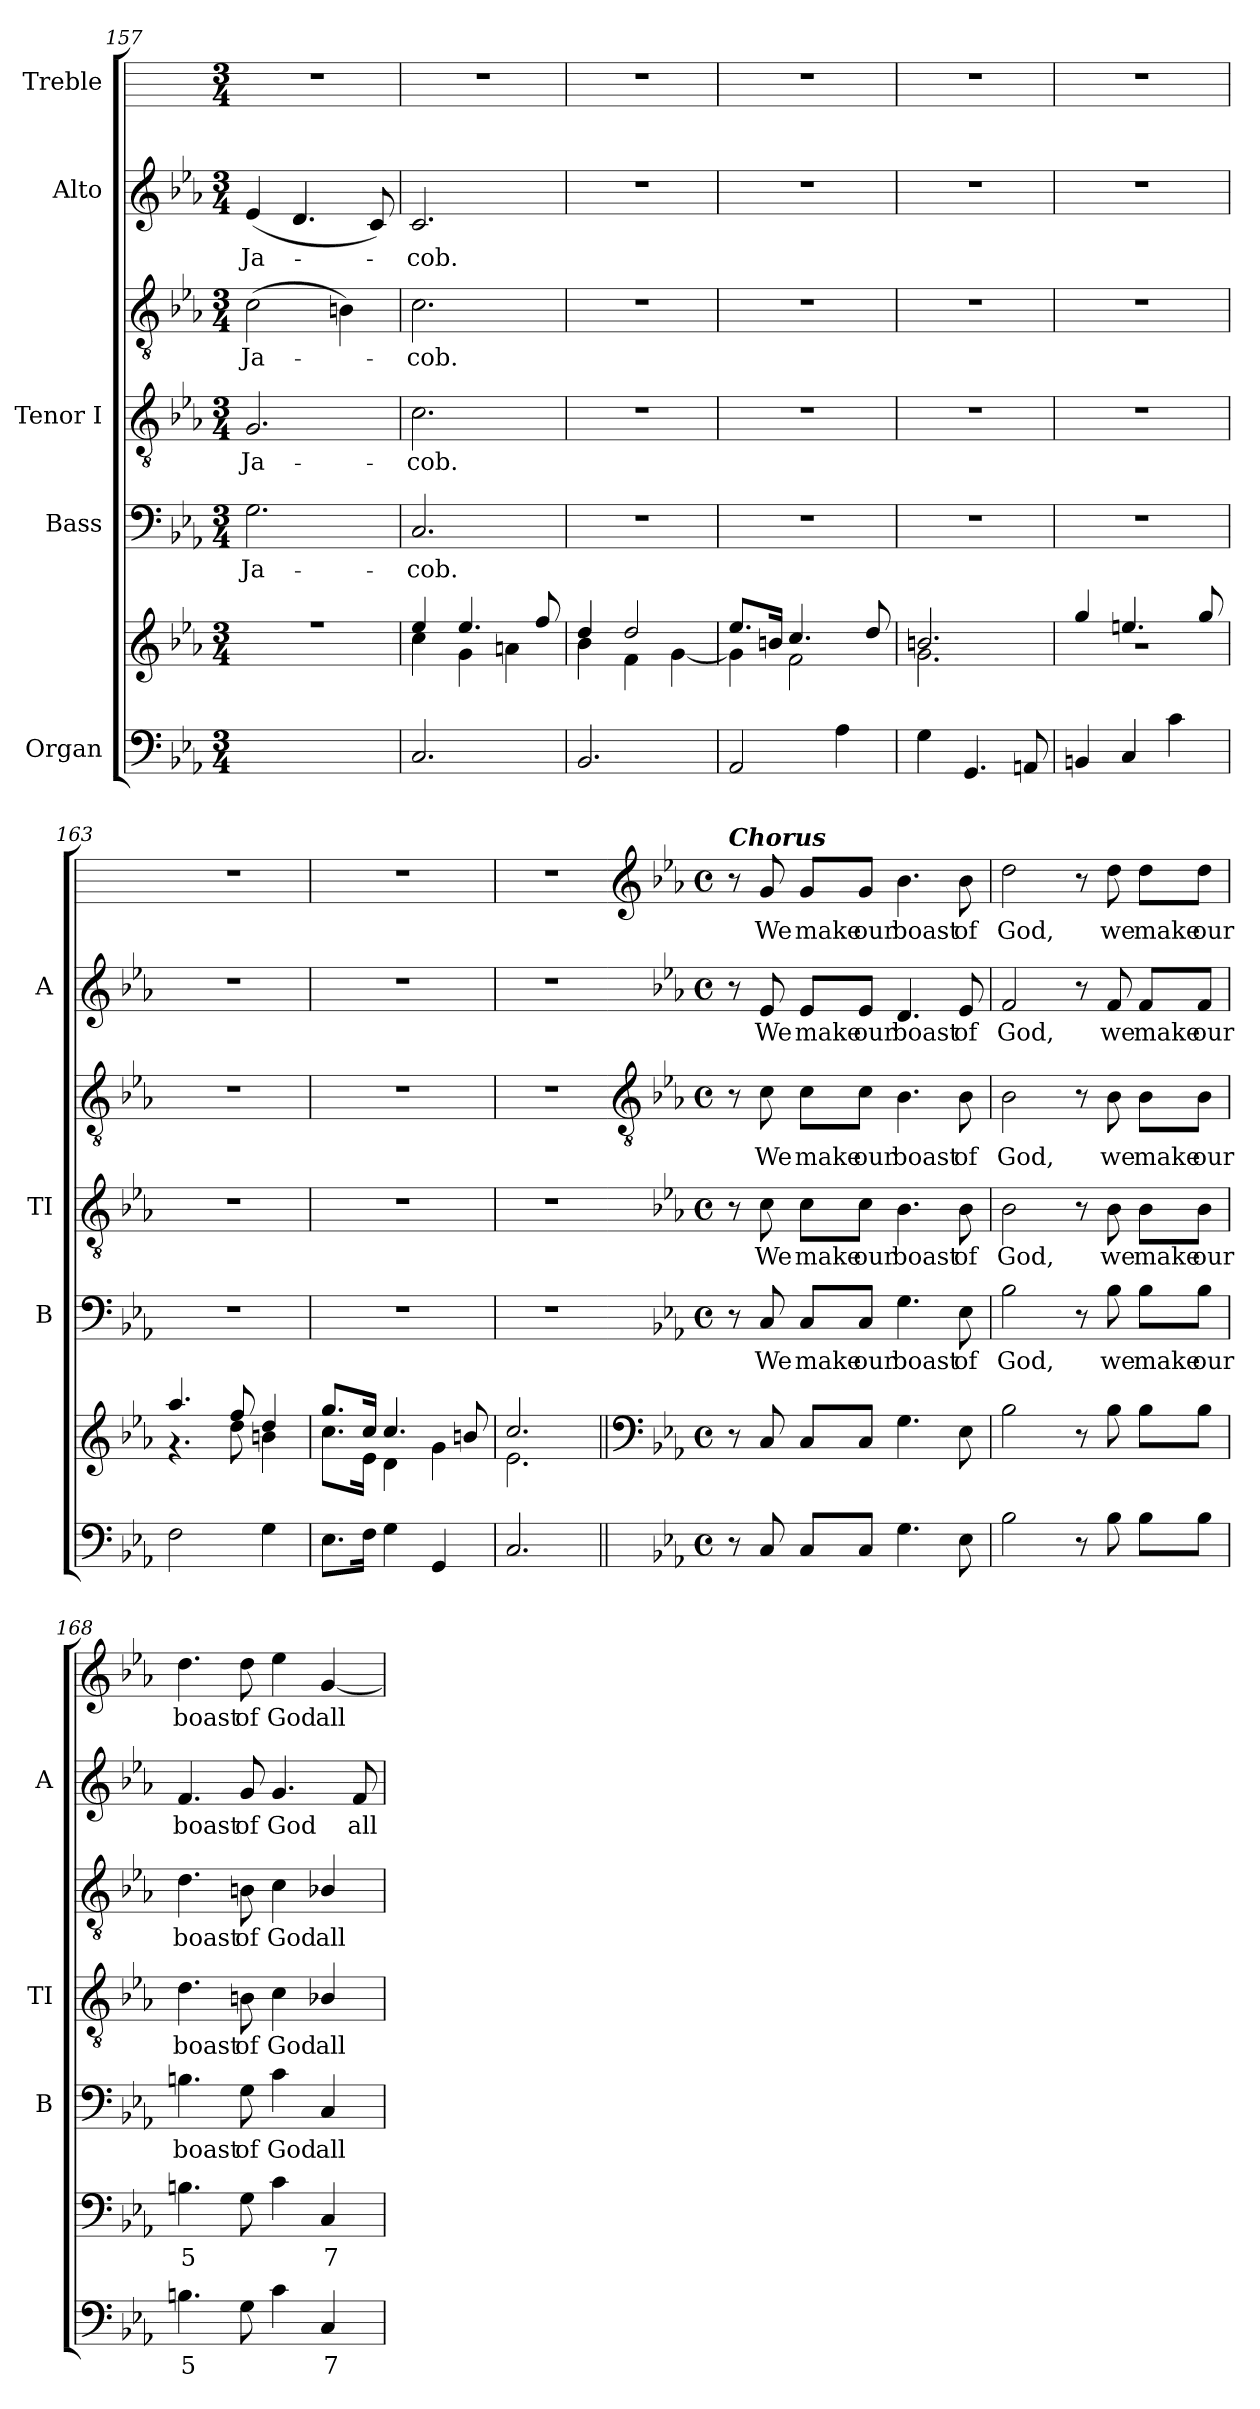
**kern	**text	**text	**kern	**text	**kern	**text	**kern	**text	**kern	**text	**kern	**text	**kern	**text
*part5	*part5	*part5	*part5	*part5	*part4	*part4	*part3	*part3	*part3	*part3	*part2	*part2	*part1	*part1
*staff7	*staff7	*staff7	*staff6	*staff6	*staff5	*staff5	*staff4	*staff4	*staff3	*staff3	*staff2	*staff2	*staff1	*staff1
*I"Organ	*	*	*	*	*I"Bass	*	*I"Tenor I	*	*	*	*I"Alto	*	*I"Treble	*
*	*	*	*	*	*I'B	*	*I'TI	*	*	*	*I'A	*	*	*
!!LO:LB:g=z
*clefF4	*	*	*clefG2	*	*clefF4	*	*clefGv2	*	*clefGv2	*	*clefG2	*	*	*
*k[b-e-a-]	*	*	*k[b-e-a-]	*	*k[b-e-a-]	*	*k[b-e-a-]	*	*k[b-e-a-]	*	*k[b-e-a-]	*	*	*
*E-:	*	*	*E-:	*	*E-:	*	*E-:	*	*E-:	*	*E-:	*	*	*
*M3/4	*	*	*M3/4	*	*M3/4	*	*M3/4	*	*M3/4	*	*M3/4	*	*M3/4	*
=157	=157	=157	=157	=157	=157	=157	=157	=157	=157	=157	=157	=157	=157	=157
*	*	*	*^	*	*	*	*	*	*	*	*	*	*	*
!	!LO:LY:b	!LO:LY:b	!LO:N:vis=1	!LO:N:vis=1	!	!	!LO:LY:b	!	!LO:LY:b	!	!LO:LY:b	!	!LO:LY:b	!	!
[4Gyy	6	4	2.r	2.ryy	.	2.G	Ja-	2.G	Ja-	(>2c	Ja-	(<4e-	Ja-	2.r	.
!	!LO:LY:b	!	!	!	!	!	!	!	!	!	!	!	!	!	!
4Gyy_	5	.	.	.	.	.	.	.	.	.	.	4.d	.	.	.
!	!	!LO:LY:b	!	!	!	!	!	!	!	!	!	!	!	!	!
4Gyy]	.	3	.	.	.	.	.	.	.	4Bn)	.	.	.	.	.
.	.	.	.	.	.	.	.	.	.	.	.	8c)	.	.	.
=158	=158	=158	=158	=158	=158	=158	=158	=158	=158	=158	=158	=158	=158	=158	=158
!	!	!	!	!	!	!	!LO:LY:b	!	!LO:LY:b	!	!LO:LY:b	!	!LO:LY:b	!	!
2.C	.	.	4ee-/	4cc\	.	2.C	-cob.	2.c	cob.	2.c	-cob.	2.c	cob.	2.r	.
.	.	.	4.ee-/	4g\	.	.	.	.	.	.	.	.	.	.	.
.	.	.	.	4an\	.	.	.	.	.	.	.	.	.	.	.
.	.	.	8ff/	.	.	.	.	.	.	.	.	.	.	.	.
=159	=159	=159	=159	=159	=159	=159	=159	=159	=159	=159	=159	=159	=159	=159	=159
!	!	!	!	!	!	!LO:N:vis=1	!	!LO:N:vis=1	!	!LO:N:vis=1	!	!LO:N:vis=1	!	!	!
2.BB-	.	.	4dd/	4b-\	.	2.r	.	2.r	.	2.r	.	2.r	.	2.r	.
.	.	.	2dd/	4f\	.	.	.	.	.	.	.	.	.	.	.
.	.	.	.	[4g\	.	.	.	.	.	.	.	.	.	.	.
=160	=160	=160	=160	=160	=160	=160	=160	=160	=160	=160	=160	=160	=160	=160	=160
!	!	!	!	!	!	!LO:N:vis=1	!	!LO:N:vis=1	!	!LO:N:vis=1	!	!LO:N:vis=1	!	!	!
2AA-	.	.	8.ee-/L	4g\]	.	2.r	.	2.r	.	2.r	.	2.r	.	2.r	.
.	.	.	16bn/J	.	.	.	.	.	.	.	.	.	.	.	.
.	.	.	4.cc/	2f\	.	.	.	.	.	.	.	.	.	.	.
4A-	.	.	.	.	.	.	.	.	.	.	.	.	.	.	.
.	.	.	8dd/	.	.	.	.	.	.	.	.	.	.	.	.
=161	=161	=161	=161	=161	=161	=161	=161	=161	=161	=161	=161	=161	=161	=161	=161
!	!	!	!	!	!	!LO:N:vis=1	!	!LO:N:vis=1	!	!LO:N:vis=1	!	!LO:N:vis=1	!	!	!
4G	.	.	2.bn/	2.g\	.	2.r	.	2.r	.	2.r	.	2.r	.	2.r	.
4.GG	.	.	.	.	.	.	.	.	.	.	.	.	.	.	.
8AAn	.	.	.	.	.	.	.	.	.	.	.	.	.	.	.
=162	=162	=162	=162	=162	=162	=162	=162	=162	=162	=162	=162	=162	=162	=162	=162
!	!	!	!	!LO:N:vis=1	!	!LO:N:vis=1	!	!LO:N:vis=1	!	!LO:N:vis=1	!	!LO:N:vis=1	!	!	!
4BBn	.	.	4gg/	2.r	.	2.r	.	2.r	.	2.r	.	2.r	.	2.r	.
4C	.	.	4.een/	.	.	.	.	.	.	.	.	.	.	.	.
4c	.	.	.	.	.	.	.	.	.	.	.	.	.	.	.
.	.	.	8gg/	.	.	.	.	.	.	.	.	.	.	.	.
=163	=163	=163	=163	=163	=163	=163	=163	=163	=163	=163	=163	=163	=163	=163	=163
!	!	!	!	!	!	!LO:N:vis=1	!	!LO:N:vis=1	!	!LO:N:vis=1	!	!LO:N:vis=1	!	!	!
2F	.	.	4.aa-/	4.r	.	2.r	.	2.r	.	2.r	.	2.r	.	2.r	.
.	.	.	8ff/	8dd\	.	.	.	.	.	.	.	.	.	.	.
4G	.	.	4dd/	4bn\	.	.	.	.	.	.	.	.	.	.	.
=164	=164	=164	=164	=164	=164	=164	=164	=164	=164	=164	=164	=164	=164	=164	=164
!	!	!	!	!	!	!LO:N:vis=1	!	!LO:N:vis=1	!	!LO:N:vis=1	!	!LO:N:vis=1	!	!	!
8.E-L	.	.	8.gg/L	8.cc\L	.	2.r	.	2.r	.	2.r	.	2.r	.	2.r	.
16FJ	.	.	16cc/J	16e-\J	.	.	.	.	.	.	.	.	.	.	.
4G	.	.	4.cc/	4d\	.	.	.	.	.	.	.	.	.	.	.
4GG	.	.	.	4g\	.	.	.	.	.	.	.	.	.	.	.
.	.	.	8bn/	.	.	.	.	.	.	.	.	.	.	.	.
=165	=165	=165	=165	=165	=165	=165	=165	=165	=165	=165	=165	=165	=165	=165	=165
!	!	!	!	!	!	!LO:N:vis=1	!	!LO:N:vis=1	!	!LO:N:vis=1	!	!LO:N:vis=1	!	!	!
2.C	.	.	2.cc/	2.e-\	.	2.r	.	2.r	.	2.r	.	2.r	.	2.r	.
*	*	*	*v	*v	*	*	*	*	*	*	*	*	*	*	*
!!LO:LB:g=z
=166||	=166	=166	=166||	=166	=166||	=166	=166||	=166	=166||	=166	=166||	=166	=166	=166
*	*	*	*clefF4	*	*	*	*	*	*clefGv2	*	*	*	*clefG2	*
*k[b-e-a-]	*	*	*k[b-e-a-]	*	*	*	*k[b-e-a-]	*	*k[b-e-a-]	*	*	*	*k[b-e-a-]	*
*E-:	*	*	*E-:	*	*	*	*E-:	*	*E-:	*	*	*	*E-:	*
*M4/4	*	*	*M4/4	*	*M4/4	*	*M4/4	*	*M4/4	*	*M4/4	*	*M4/4	*
*met(c)	*	*	*met(c)	*	*met(c)	*	*met(c)	*	*met(c)	*	*met(c)	*	*met(c)	*
*	*	*	*^	*	*	*	*	*	*	*	*	*	*	*
!	!	!	!	!	!	!	!	!	!	!	!	!	!	!LO:TX:a:Bi:t=Chorus	!
*	*	*	*v	*v	*	*	*	*	*	*	*	*	*	*	*
8r	.	.	8r	.	8r	.	8r	.	8r	.	8r	.	8r	.
!	!	!	!	!	!	!LO:LY:b	!	!LO:LY:b	!	!LO:LY:b	!	!LO:LY:b	!	!LO:LY:b
8C	.	.	8C	.	8C	We	8c	We	8c	We	8e-	We	8g	We
!	!	!	!	!	!	!LO:LY:b	!	!LO:LY:b	!	!LO:LY:b	!	!LO:LY:b	!	!LO:LY:b
8CL	.	.	8CL	.	8C/L	make	8c\L	make	8c\L	make	8e-/L	make	8g/L	make
!	!	!	!	!	!	!LO:LY:b	!	!LO:LY:b	!	!LO:LY:b	!	!LO:LY:b	!	!LO:LY:b
8CJ	.	.	8CJ	.	8C/J	our	8c\J	our	8c\J	our	8e-/J	our	8g/J	our
!	!	!	!	!	!	!LO:LY:b	!	!LO:LY:b	!	!LO:LY:b	!	!LO:LY:b	!	!LO:LY:b
4.G	.	.	4.G	.	4.G	boast	4.B-	boast	4.B-	boast	4.d	boast	4.b-	boast
!	!	!	!	!	!	!LO:LY:b	!	!LO:LY:b	!	!LO:LY:b	!	!LO:LY:b	!	!LO:LY:b
8E-	.	.	8E-	.	8E-	of	8B-	of	8B-	of	8e-	of	8b-	of
=167	=167	=167	=167	=167	=167	=167	=167	=167	=167	=167	=167	=167	=167	=167
!	!	!	!	!	!	!LO:LY:b	!	!LO:LY:b	!	!LO:LY:b	!	!LO:LY:b	!	!LO:LY:b
2B-	.	.	2B-	.	2B-	God,	2B-	God,	2B-	God,	2f	God,	2dd	God,
8r	.	.	8r	.	8r	.	8r	.	8r	.	8r	.	8r	.
!	!	!	!	!	!	!LO:LY:b	!	!LO:LY:b	!	!LO:LY:b	!	!LO:LY:b	!	!LO:LY:b
8B-	.	.	8B-	.	8B-	we	8B-	we	8B-	we	8f	we	8dd	we
!	!	!	!	!	!	!LO:LY:b	!	!LO:LY:b	!	!LO:LY:b	!	!LO:LY:b	!	!LO:LY:b
8B-L	.	.	8B-L	.	8B-\L	make	8B-\L	make	8B-\L	make	8f/L	make	8dd\L	make
!	!	!	!	!	!	!LO:LY:b	!	!LO:LY:b	!	!LO:LY:b	!	!LO:LY:b	!	!LO:LY:b
8B-J	.	.	8B-J	.	8B-\J	our	8B-\J	our	8B-\J	our	8f/J	our	8dd\J	our
=168	=168	=168	=168	=168	=168	=168	=168	=168	=168	=168	=168	=168	=168	=168
!	!LO:LY:b	!	!	!LO:LY:b	!	!LO:LY:b	!	!LO:LY:b	!	!LO:LY:b	!	!LO:LY:b	!	!LO:LY:b
4.Bn	5	.	4.Bn	5	4.Bn	boast	4.d	boast	4.d	boast	4.f	boast	4.dd	boast
!	!	!	!	!	!	!LO:LY:b	!	!LO:LY:b	!	!LO:LY:b	!	!LO:LY:b	!	!LO:LY:b
8G	.	.	8G	.	8G	of	8Bn	of	8Bn	of	8g	of	8dd	of
!	!	!	!	!	!	!LO:LY:b	!	!LO:LY:b	!	!LO:LY:b	!	!LO:LY:b	!	!LO:LY:b
4c	.	.	4c	.	4c	God	4c	God	4c	God	4.g	God	4ee-	God
!	!LO:LY:b	!	!	!LO:LY:b	!	!LO:LY:b	!	!LO:LY:b	!	!LO:LY:b	!	!	!	!LO:LY:b
4C	7	.	4C	7	4C	all	4B-X/	all	4B-X/	all	.	.	[4g	all
!	!	!	!	!	!	!	!	!	!	!	!	!LO:LY:b	!	!
.	.	.	.	.	.	.	.	.	.	.	8f	all	.	.
=	=	=	=	=	=	=	=	=	=	=	=	=	=	=
*-	*-	*-	*-	*-	*-	*-	*-	*-	*-	*-	*-	*-	*-	*-
